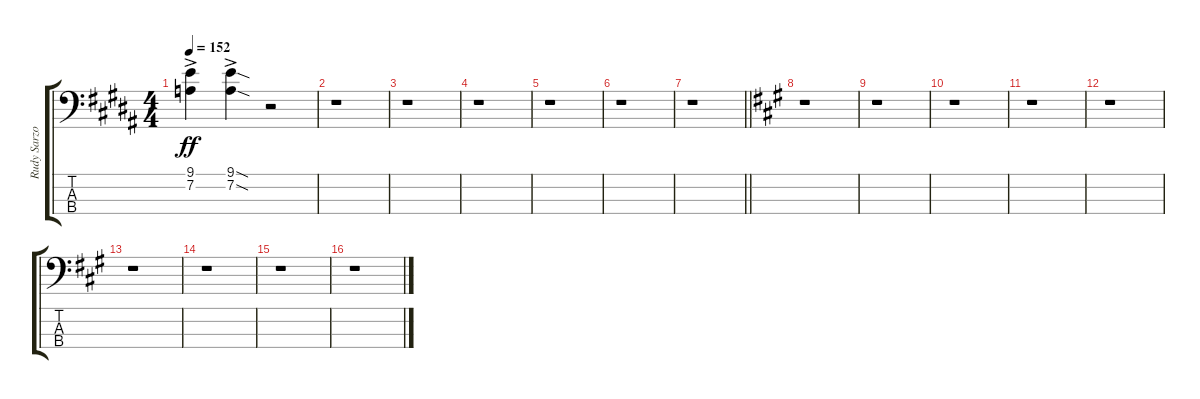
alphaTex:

\track ("Rudy Sarzo" "Rudy Sarzo") {instrument electricbasspick}
\staff {score tabs}
\tuning (G2 D2 A1 E1) {hide}
\ts (4 4)
\tempo 152
\clef f4
\ks g#minor
(9.1{ac} 7.2{ac}).4{dy ff} (9.1{sod ac} 7.2{sod ac}).4 r.2 |
r.1 |
r.1 |
\ks b
r.1 |
\ks g#minor
r.1 |
r.1 |
\barLineRight lightlight
r.1 |
\ks a
r.1 |
r.1 |
r.1 |
r.1 |
r.1 |
r.1 |
r.1 |
r.1 |
r.1
